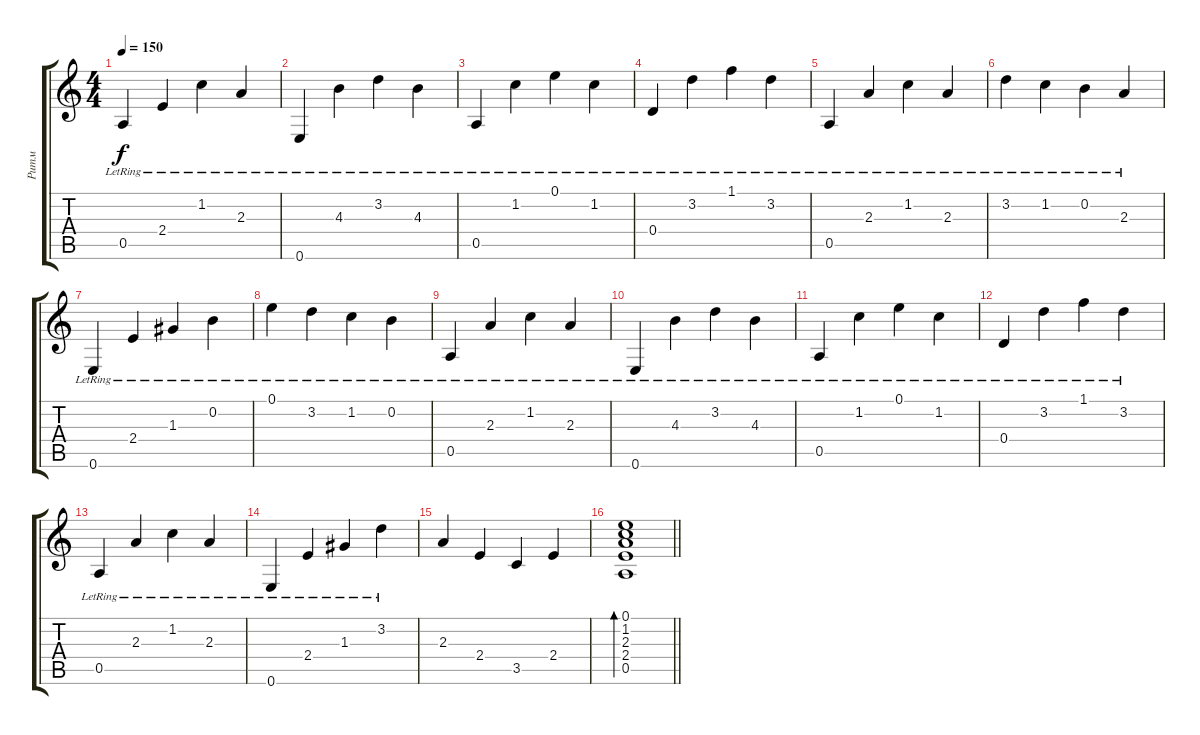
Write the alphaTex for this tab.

\track ("Ритм" "Ритм") {instrument electricguitarclean}
\staff {score tabs}
\tuning (E4 B3 G3 D3 A2 E2) {hide}
\ts (4 4)
\tempo 150
\tempo 130
\tempo 150
\clef g2
\ks c
0.5{lr}.4{dy f instrument electricguitarclean} 2.4{lr}.4 1.2{lr}.4 2.3{lr}.4 |
0.6{lr}.4 4.3{lr}.4 3.2{lr}.4 4.3{lr}.4 |
0.5{lr}.4 1.2{lr}.4 0.1{lr}.4 1.2{lr}.4 |
0.4{lr}.4 3.2{lr}.4 1.1{lr}.4 3.2{lr}.4 |
0.5{lr}.4 2.3{lr}.4 1.2{lr}.4 2.3{lr}.4 |
3.2{lr}.4 1.2{lr}.4 0.2{lr}.4 2.3{lr}.4 |
0.6{lr}.4 2.4{lr}.4 1.3{lr}.4 0.2{lr}.4 |
0.1{lr}.4 3.2{lr}.4 1.2{lr}.4 0.2{lr}.4 |
0.5{lr}.4 2.3{lr}.4 1.2{lr}.4 2.3{lr}.4 |
0.6{lr}.4 4.3{lr}.4 3.2{lr}.4 4.3{lr}.4 |
0.5{lr}.4 1.2{lr}.4 0.1{lr}.4 1.2{lr}.4 |
0.4{lr}.4 3.2{lr}.4 1.1{lr}.4 3.2{lr}.4 |
0.5{lr}.4 2.3{lr}.4 1.2{lr}.4 2.3{lr}.4 |
0.6{lr}.4 2.4{lr}.4 1.3{lr}.4 3.2{lr}.4 |
2.3.4 2.4.4 3.5.4 2.4.4 |
\barLineRight lightlight
(0.1 1.2 2.3 2.4 0.5).1{bd 240}
